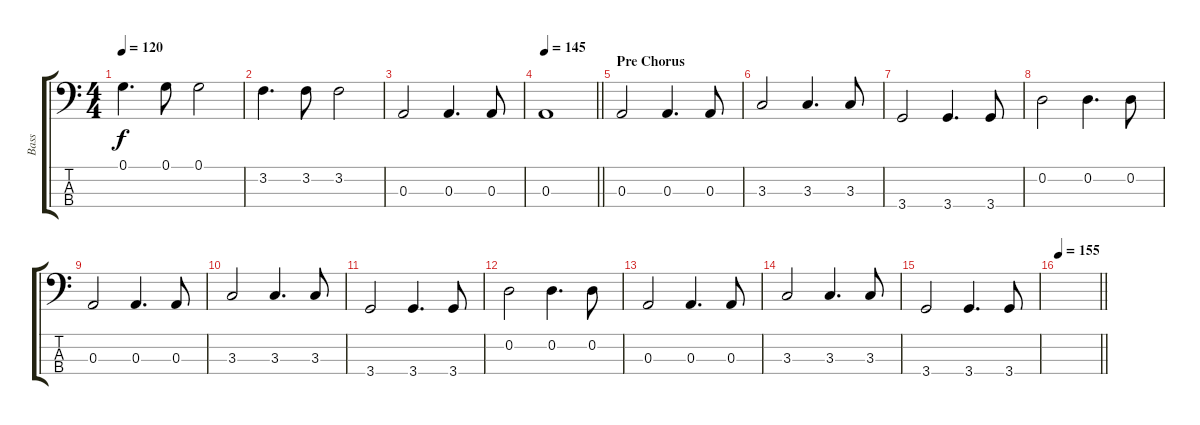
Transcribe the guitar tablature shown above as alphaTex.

\track ("Bass" "Bass") {instrument electricbasspick}
\staff {score tabs}
\tuning (G2 D2 A1 E1) {hide}
\ts (4 4)
\tempo 120
\clef f4
\ks c
0.1.4{d dy f} 0.1.8 0.1.2 |
3.2.4{d} 3.2.8 3.2.2 |
0.3.2 0.3.4{d} 0.3.8 |
\tempo 145
\barLineRight lightlight
0.3.1 |
\section ("" "Pre Chorus")
0.3.2 0.3.4{d} 0.3.8 |
3.3.2 3.3.4{d} 3.3.8 |
3.4.2 3.4.4{d} 3.4.8 |
0.2.2 0.2.4{d} 0.2.8 |
0.3.2 0.3.4{d} 0.3.8 |
3.3.2 3.3.4{d} 3.3.8 |
3.4.2 3.4.4{d} 3.4.8 |
0.2.2 0.2.4{d} 0.2.8 |
0.3.2 0.3.4{d} 0.3.8 |
3.3.2 3.3.4{d} 3.3.8 |
3.4.2 3.4.4{d} 3.4.8 |
\tempo 155
\barLineRight lightlight
